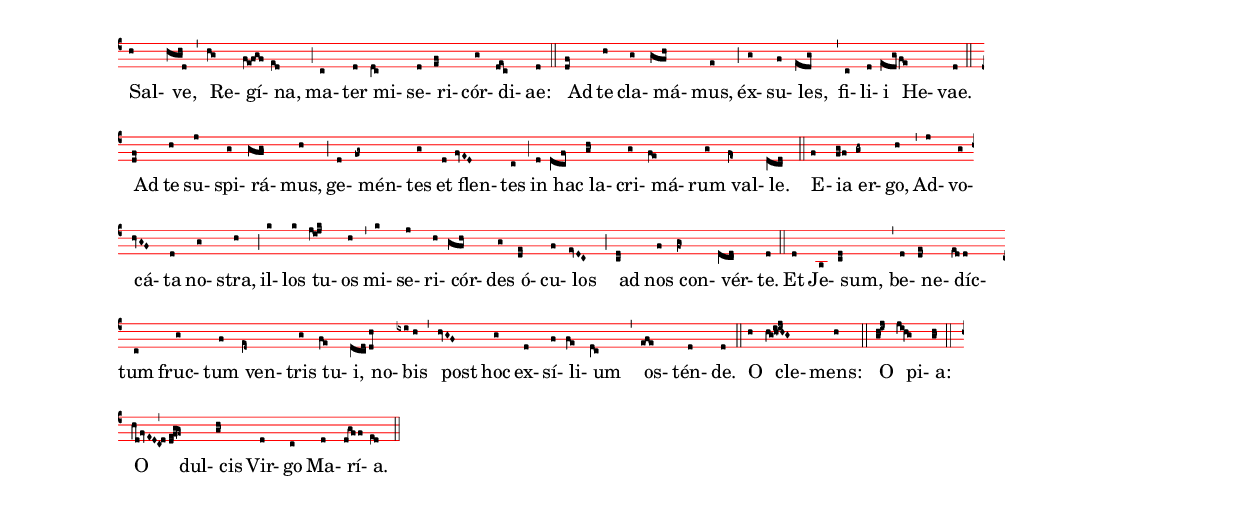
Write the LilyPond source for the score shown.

% Do not edit this file; it is automatically
% generated from Documentation/snippets/new
% This file is in the public domain.
%% Note: this file works from version 2.12.0
\version "2.13.18"

#(set-global-staff-size 15)
\paper {
  ragged-right = ##t
  line-width = 17\cm
  indent = 0\cm
}


\header {
  lsrtags = "headwords"
  texidoc = ""
  doctitle = "headword"
} % begin verbatim


\layout {
  \context {
    \Score
    \override PaperColumn #'keep-inside-line = ##t
    \override NonMusicalPaperColumn #'keep-inside-line = ##t
  }
}

\include "gregorian.ly"

\score {
  <<
    \new VaticanaVoice = "cantus" {
      \clef "vaticana-do3"
      % Verse 1 — Salve, Regína
      a\melisma \[ a \flexa g \pes a\melismaEnd \] d
      \divisioMinima
      \[ a\melisma \flexa g\melismaEnd \]
      \[ f\melisma \flexa e f \pes g \flexa f\melismaEnd \]
      \[ e\melisma \flexa d\melismaEnd \]
      \divisioMaior
      c d \[d\melisma \flexa c\melismaEnd \] d
      \[ e\melisma \pes f\melismaEnd\] g
      \[d\melisma \pes e \flexa c\melismaEnd \] d
      \finalis
      % Verse 2 — Vita, dulcédo
      % a\melisma \[ a \flexa g \pes a\melismaEnd \] d
      % \divisioMinima
      % \[ a\melisma \flexa g\melismaEnd \]
      % \[ f\melisma \flexa e f \pes g \flexa f\melismaEnd \]
      % \[ e\melisma \flexa d\melismaEnd \]
      % \divisioMaior
      % c d \[e\melisma \pes f\melismaEnd \] g
      % \[d\melisma \pes e \flexa c\melismaEnd \] d
      % \finalis
      % Verse 3 — Ad te clamámus
      \[ d\melisma \pes f\melismaEnd\] a g
      \[ g\melisma \flexa f \pes a\melismaEnd\] e
      \divisioMaior
      g f \[ e\melisma \flexa d \pes g\melismaEnd \]
      \divisioMinima
      c d \[ e\melisma \flexa d \pes g\melismaEnd \]
      \[ f\melisma \flexa e\melismaEnd \] d
      \finalis
      % Verse 4 — Ad te suspirámus
      \[ d\melisma \pes f\melismaEnd \] a c' g
      \[ g\melisma \flexa f \pes g\melismaEnd \] a
      \divisioMaior
      d \[ f\melisma \pes \deminutum g\melismaEnd \] g d
      \[ \virga f\melisma \inclinatum e \inclinatum d\melismaEnd \]
      c \divisioMaior
      d \[ d\melisma \flexa c \pes f\melismaEnd \]
      \[ g\melisma \pes a\melismaEnd \]
      g \[ f\melisma \flexa e\melismaEnd \] g
      \[ f\melisma \flexa \deminutum e\melismaEnd \]
      \[ d\melisma \flexa c \pes d\melismaEnd \]
      \finalis
      % Verse 5 — Eia ergo, Advocáta nostra
      f\melisma \[ f \pes g\melismaEnd \] f
      \[ g\melisma \pes \deminutum a\melismaEnd \] a
      \divisioMinima
      c' g \[ \virga a\melisma \inclinatum g \inclinatum f\melismaEnd \] d g a
      \divisioMaior
      d' d' \[ c'\melisma \flexa b c' \pes d'\melismaEnd \] a
      \divisioMinima
      d' c' a \[ g\melisma \flexa f \pes a\melismaEnd \] g
      \[ d\melisma \pes e\melismaEnd \] f
      \[ \virga e\melisma \inclinatum d \inclinatum c\melismaEnd \]
      \divisioMaior
      \[ c\melisma \pes d\melismaEnd \]
      f \[ g\melisma \flexa \deminutum f\melismaEnd \]
      \[ d\melisma \flexa c \pes d\melismaEnd \] d
      \finalis
      % Verse 6 — Et Jesum
      d a, \[ c\melisma \pes d\melismaEnd \]
      \divisioMinima
      d \[ d\melisma \pes e\melismaEnd \] \[ e\melisma \flexa d d\melismaEnd \]
      c g f \[ e\melisma \flexa \deminutum d\melismaEnd \] g
      \[ f\melisma \flexa e\melismaEnd \]
      \[ d\melisma \flexa c \pes d\melismaEnd \]
      \[ d\melisma \pes a \] \virga bes\melismaEnd a
      \divisioMinima
      \[ \virga a\melisma \inclinatum g \inclinatum f\melismaEnd \] g d f
      \[ f\melisma \flexa e\melismaEnd \] \[ d\melisma \flexa c\melismaEnd \]
      \divisioMinima
      \[ e\melisma \pes f \flexa e\melismaEnd \] d d
      \finalis
      % Verse 7 ad finem — O clemens: O pia: O dulcis Virgo María
      a\melisma \[a \flexa g a \quilisma b \pes c'\melismaEnd \]
      \[ \virga b\melisma \inclinatum a \inclinatum g\melismaEnd \] a
      \finalis
      \[ g\melisma \pes a \quilisma b \pes c' \] \[ c' \flexa b\melismaEnd \]
      \[ a\melisma \flexa g\melismaEnd \] \[ g\melisma \pes a\melismaEnd \]
      \finalis
      \[ a\melisma \flexa d \virga f \inclinatum e \inclinatum d \inclinatum c d \]
      \divisioMinima
      \[ d \pes e f \pes g\melismaEnd \]
      \[ g\melisma \flexa \deminutum f\melismaEnd \]
      \[ g\melisma \pes a\melismaEnd \]
      d c d \[ d\melisma \pes g \flexa f f\melismaEnd \]
      \[ e\melisma \flexa d\melismaEnd \]
      \finalis
    }
    \new Lyrics \lyricsto "cantus" {
      Sal- ve, Re- gí- na, ma- ter mi- se- ri- cór- di- ae:
      % Vi- ta, dul- cé- do, et spes no- stra, sal- ve.
      Ad te cla- má- mus, éx- su- les, fi- li- i He- vae.
      Ad te su- spi- rá- mus, ge- mén- tes et flen- tes in hac la- cri- má- rum
      val- le.
      E- ia er- go, Ad- vo- cá- ta no- stra, il- los tu- os mi- se- ri- cór- des
      ó- cu- los ad nos con- vér- te.
      Et Je- sum, be- ne- díc- tum fruc- tum ven- tris tu- i, no- bis post hoc
      ex- sí- li- um os- tén- de.
      O cle- mens:
      O pi- a:
      O dul- cis Vir- go Ma- rí- a.
    }
  >>
}

\layout {
  \context {
    \Staff
    \consists "Custos_engraver"
  }
}
